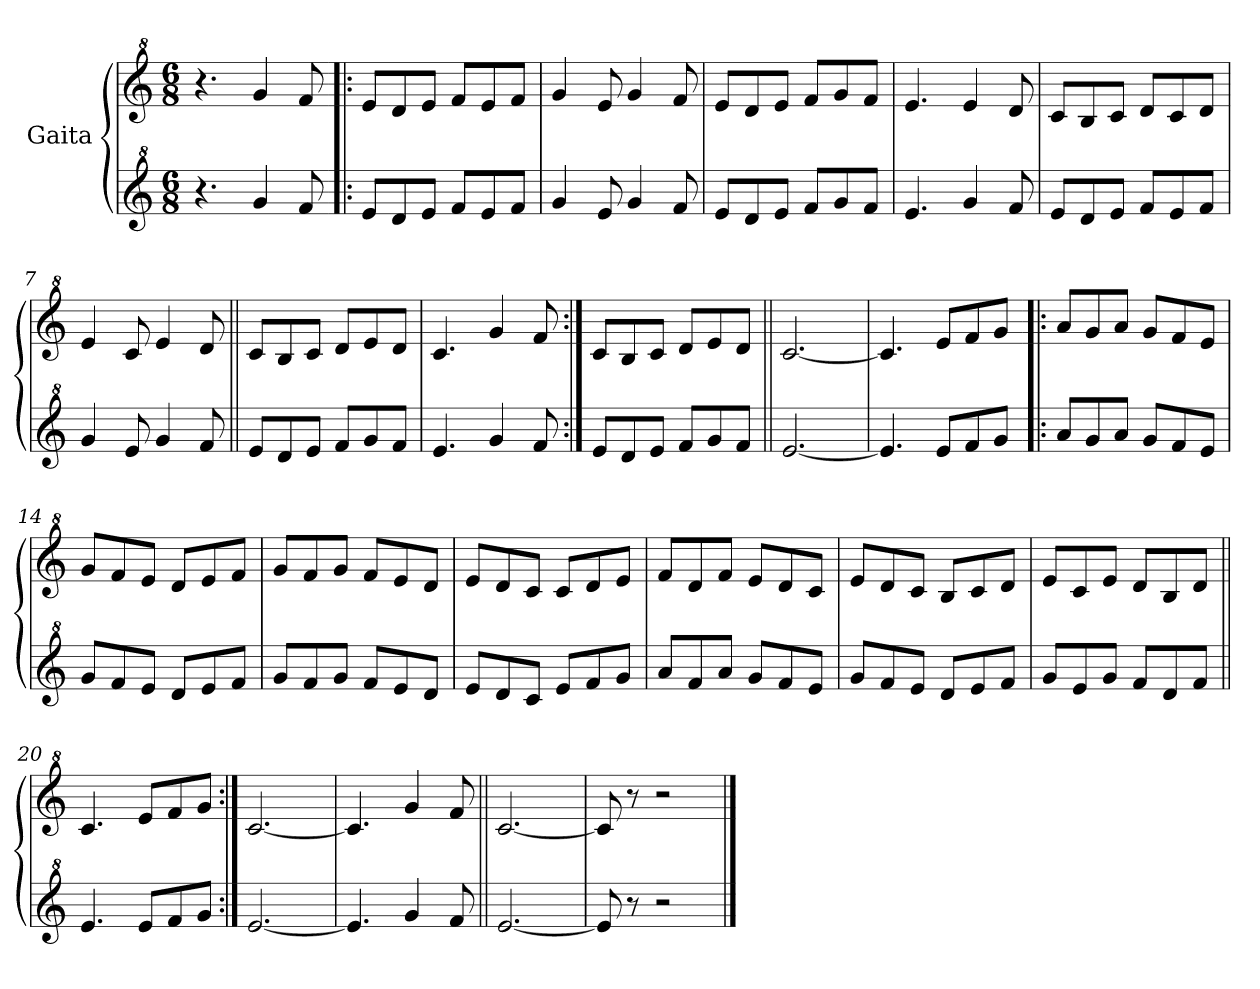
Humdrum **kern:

**kern	**kern
*part2	*part1
*staff2	*staff1
*I"Gaita	*I"Gaita
*clefG^2	*clefG^2
*k[]	*k[]
*M6/8	*M6/8
*MM150	*MM150
=1	=1
4.r	4.r
4gg/	4gg/
8ff/	8ff/
=2!|:	=2!|:
8ee/L	8ee/L
8dd/	8dd/
8ee/J	8ee/J
8ff/L	8ff/L
8ee/	8ee/
8ff/J	8ff/J
=3	=3
4gg/	4gg/
8ee/	8ee/
4gg/	4gg/
8ff/	8ff/
=4	=4
8ee/L	8ee/L
8dd/	8dd/
8ee/J	8ee/J
8ff/L	8ff/L
8gg/	8gg/
8ff/J	8ff/J
=5	=5
4.ee/	4.ee/
4gg/	4ee/
8ff/	8dd/
=6	=6
8ee/L	8cc/L
8dd/	8b/
8ee/J	8cc/J
8ff/L	8dd/L
8ee/	8cc/
8ff/J	8dd/J
=7	=7
4gg/	4ee/
8ee/	8cc/
4gg/	4ee/
8ff/	8dd/
!!LO:LB:g=z
=8||	=8||
8ee/L	8cc/L
8dd/	8b/
8ee/J	8cc/J
8ff/L	8dd/L
8gg/	8ee/
8ff/J	8dd/J
=9	=9
4.ee/	4.cc/
4gg/	4gg/
8ff/	8ff/
=10:|!	=10:|!
8ee/L	8cc/L
8dd/	8b/
8ee/J	8cc/J
8ff/L	8dd/L
8gg/	8ee/
8ff/J	8dd/J
=11||	=11||
[2.ee/	[2.cc/
=12	=12
4.ee/]	4.cc/]
8ee/L	8ee/L
8ff/	8ff/
8gg/J	8gg/J
=13!|:	=13!|:
8aa/L	8aa/L
8gg/	8gg/
8aa/J	8aa/J
8gg/L	8gg/L
8ff/	8ff/
8ee/J	8ee/J
=14	=14
8gg/L	8gg/L
8ff/	8ff/
8ee/J	8ee/J
8dd/L	8dd/L
8ee/	8ee/
8ff/J	8ff/J
!!LO:LB:g=z
=15	=15
8gg/L	8gg/L
8ff/	8ff/
8gg/J	8gg/J
8ff/L	8ff/L
8ee/	8ee/
8dd/J	8dd/J
=16	=16
8ee/L	8ee/L
8dd/	8dd/
8cc/J	8cc/J
8ee/L	8cc/L
8ff/	8dd/
8gg/J	8ee/J
=17	=17
8aa/L	8ff/L
8ff/	8dd/
8aa/J	8ff/J
8gg/L	8ee/L
8ff/	8dd/
8ee/J	8cc/J
=18	=18
8gg/L	8ee/L
8ff/	8dd/
8ee/J	8cc/J
8dd/L	8b/L
8ee/	8cc/
8ff/J	8dd/J
=19	=19
8gg/L	8ee/L
8ee/	8cc/
8gg/J	8ee/J
8ff/L	8dd/L
8dd/	8b/
8ff/J	8dd/J
=20||	=20||
4.ee/	4.cc/
8ee/L	8ee/L
8ff/	8ff/
8gg/J	8gg/J
=21:|!	=21:|!
[2.ee/	[2.cc/
!!LO:LB:g=z
=22	=22
4.ee/]	4.cc/]
4gg/	4gg/
8ff/	8ff/
=23||	=23||
[2.ee/	[2.cc/
=24	=24
8ee/]	8cc/]
8r	8r
2r	2r
==	==
*-	*-
